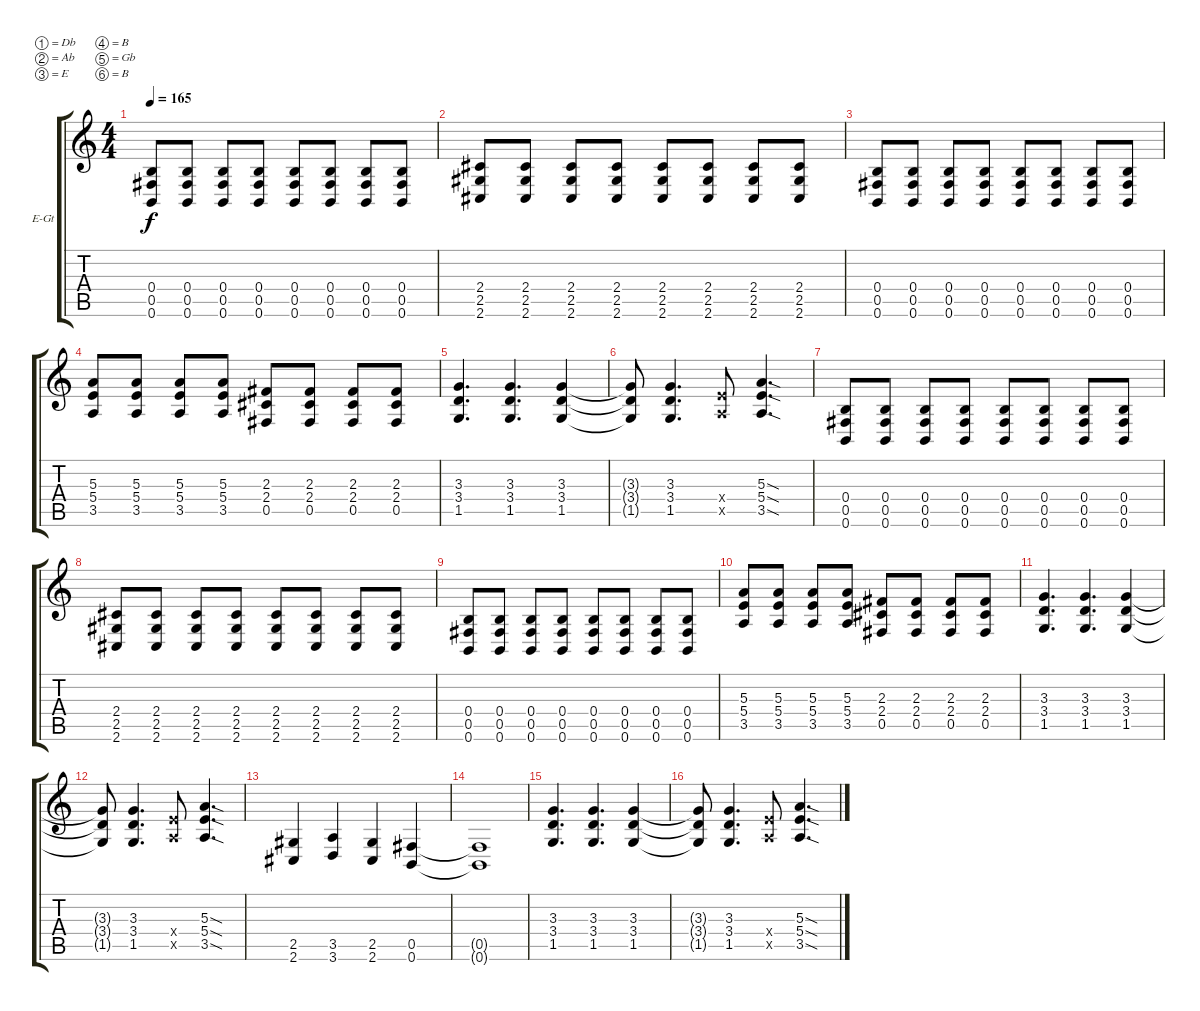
\defaultSystemsLayout 4
\bracketExtendMode groupsimilarinstruments
\firstSystemTrackNameOrientation horizontal
\otherSystemsTrackNameOrientation horizontal
\track ("Guitar 1" "E-Gt") {instrument distortionguitar}
\staff {score tabs}
\tuning (Db4 Ab3 E3 B2 Gb2 B1)
\ts (4 4)
\tempo 165
\clef g2
\ks c
(0.6 0.5 0.4).8{dy f} (0.6 0.5 0.4).8 (0.6 0.5 0.4).8 (0.6 0.5 0.4).8 (0.6 0.5 0.4).8 (0.6 0.5 0.4).8 (0.6 0.5 0.4).8 (0.6 0.5 0.4).8 |
(2.6 2.5 2.4).8 (2.6 2.5 2.4).8 (2.6 2.5 2.4).8 (2.6 2.5 2.4).8 (2.6 2.5 2.4).8 (2.6 2.5 2.4).8 (2.6 2.5 2.4).8 (2.6 2.5 2.4).8 |
(0.6 0.5 0.4).8 (0.6 0.5 0.4).8 (0.6 0.5 0.4).8 (0.6 0.5 0.4).8 (0.6 0.5 0.4).8 (0.6 0.5 0.4).8 (0.6 0.5 0.4).8 (0.6 0.5 0.4).8 |
(5.3 5.4 3.5).8 (5.3 5.4 3.5).8 (5.3 5.4 3.5).8 (5.3 5.4 3.5).8 (0.5 2.4 2.3).8 (0.5 2.4 2.3).8 (0.5 2.3 2.4).8 (0.5 2.4 2.3).8 |
(3.4 1.5 3.3).4{d} (3.4 1.5 3.3).4{d} (3.4 1.5 3.3).4 |
(3.4{t} 1.5{t} 3.3{t}).8 (3.4 1.5 3.3).4{d} (3.5{x} 5.4{x}).8 (5.4{sod} 3.5{sod} 5.3{sod}).4{d} |
(0.6 0.5 0.4).8 (0.6 0.5 0.4).8 (0.6 0.5 0.4).8 (0.6 0.5 0.4).8 (0.6 0.5 0.4).8 (0.6 0.5 0.4).8 (0.6 0.5 0.4).8 (0.6 0.5 0.4).8 |
(2.6 2.5 2.4).8 (2.6 2.5 2.4).8 (2.6 2.5 2.4).8 (2.6 2.5 2.4).8 (2.6 2.5 2.4).8 (2.6 2.5 2.4).8 (2.6 2.5 2.4).8 (2.6 2.5 2.4).8 |
(0.6 0.5 0.4).8 (0.6 0.5 0.4).8 (0.6 0.5 0.4).8 (0.6 0.5 0.4).8 (0.6 0.5 0.4).8 (0.6 0.5 0.4).8 (0.6 0.5 0.4).8 (0.6 0.5 0.4).8 |
(5.3 5.4 3.5).8 (5.3 5.4 3.5).8 (5.3 5.4 3.5).8 (5.3 5.4 3.5).8 (0.5 2.4 2.3).8 (0.5 2.4 2.3).8 (0.5 2.3 2.4).8 (0.5 2.4 2.3).8 |
(3.4 1.5 3.3).4{d} (3.4 1.5 3.3).4{d} (3.4 1.5 3.3).4 |
(3.4{t} 1.5{t} 3.3{t}).8 (3.4 1.5 3.3).4{d} (3.5{x} 5.4{x}).8 (5.4{sod} 3.5{sod} 5.3{sod}).4{d} |
(2.5 2.6).4 (3.5 3.6).4 (2.5 2.6).4 (0.5 0.6).4 |
(0.5{t} 0.6{t}).1 |
(3.4 1.5 3.3).4{d} (3.4 1.5 3.3).4{d} (3.4 1.5 3.3).4 |
(3.4{t} 1.5{t} 3.3{t}).8 (3.4 1.5 3.3).4{d} (3.5{x} 5.4{x}).8 (5.4{sod} 3.5{sod} 5.3{sod}).4{d}
